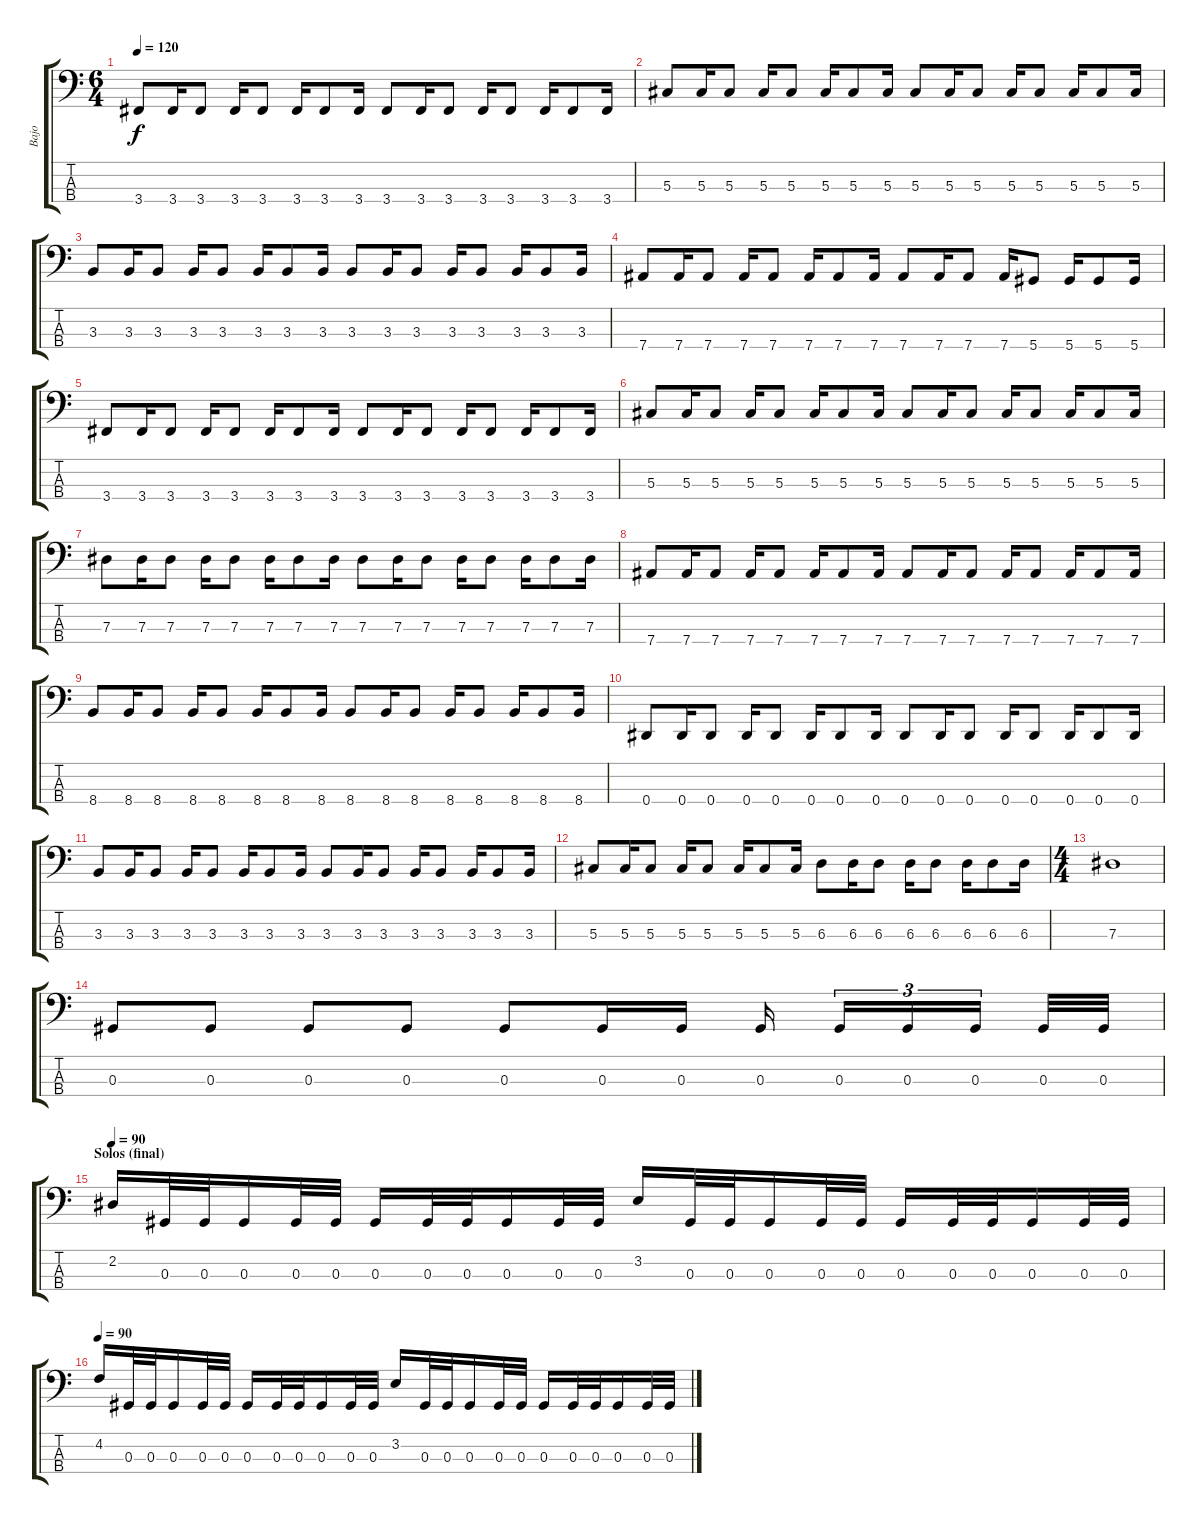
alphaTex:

\track ("Bajo" "Bajo") {instrument electricbassfinger}
\staff {score tabs}
\tuning (Gb2 Db2 Ab1 Eb1) {hide}
\ts (6 4)
\tempo 120
\clef f4
\ks c
3.4.8{dy f} 3.4.16 3.4.8 3.4.16 3.4.8 3.4.16 3.4.8 3.4.16 3.4.8 3.4.16 3.4.8 3.4.16 3.4.8 3.4.16 3.4.8 3.4.16 |
5.3.8 5.3.16 5.3.8 5.3.16 5.3.8 5.3.16 5.3.8 5.3.16 5.3.8 5.3.16 5.3.8 5.3.16 5.3.8 5.3.16 5.3.8 5.3.16 |
3.3.8 3.3.16 3.3.8 3.3.16 3.3.8 3.3.16 3.3.8 3.3.16 3.3.8 3.3.16 3.3.8 3.3.16 3.3.8 3.3.16 3.3.8 3.3.16 |
7.4.8 7.4.16 7.4.8 7.4.16 7.4.8 7.4.16 7.4.8 7.4.16 7.4.8 7.4.16 7.4.8 7.4.16 5.4.8 5.4.16 5.4.8 5.4.16 |
3.4.8 3.4.16 3.4.8 3.4.16 3.4.8 3.4.16 3.4.8 3.4.16 3.4.8 3.4.16 3.4.8 3.4.16 3.4.8 3.4.16 3.4.8 3.4.16 |
5.3.8 5.3.16 5.3.8 5.3.16 5.3.8 5.3.16 5.3.8 5.3.16 5.3.8 5.3.16 5.3.8 5.3.16 5.3.8 5.3.16 5.3.8 5.3.16 |
7.3.8 7.3.16 7.3.8 7.3.16 7.3.8 7.3.16 7.3.8 7.3.16 7.3.8 7.3.16 7.3.8 7.3.16 7.3.8 7.3.16 7.3.8 7.3.16 |
7.4.8 7.4.16 7.4.8 7.4.16 7.4.8 7.4.16 7.4.8 7.4.16 7.4.8 7.4.16 7.4.8 7.4.16 7.4.8 7.4.16 7.4.8 7.4.16 |
8.4.8 8.4.16 8.4.8 8.4.16 8.4.8 8.4.16 8.4.8 8.4.16 8.4.8 8.4.16 8.4.8 8.4.16 8.4.8 8.4.16 8.4.8 8.4.16 |
0.4.8 0.4.16 0.4.8 0.4.16 0.4.8 0.4.16 0.4.8 0.4.16 0.4.8 0.4.16 0.4.8 0.4.16 0.4.8 0.4.16 0.4.8 0.4.16 |
3.3.8 3.3.16 3.3.8 3.3.16 3.3.8 3.3.16 3.3.8 3.3.16 3.3.8 3.3.16 3.3.8 3.3.16 3.3.8 3.3.16 3.3.8 3.3.16 |
5.3.8 5.3.16 5.3.8 5.3.16 5.3.8 5.3.16 5.3.8 5.3.16 6.3.8 6.3.16 6.3.8 6.3.16 6.3.8 6.3.16 6.3.8 6.3.16 |
\ts (4 4)
7.3.1 |
0.3.8 0.3.8 0.3.8 0.3.8 0.3.8 0.3.16 0.3.16 0.3.16 0.3.16{tu (3 2)} 0.3.16{tu (3 2)} 0.3.16{tu (3 2)} 0.3.32 0.3.32 |
\section ("" "Solos (final)")
\tempo 90
2.2.16 0.3.32 0.3.32 0.3.16 0.3.32 0.3.32 0.3.16 0.3.32 0.3.32 0.3.16 0.3.32 0.3.32 3.2.16 0.3.32 0.3.32 0.3.16 0.3.32 0.3.32 0.3.16 0.3.32 0.3.32 0.3.16 0.3.32 0.3.32 |
\tempo 90
4.2.16 0.3.32 0.3.32 0.3.16 0.3.32 0.3.32 0.3.16 0.3.32 0.3.32 0.3.16 0.3.32 0.3.32 3.2.16 0.3.32 0.3.32 0.3.16 0.3.32 0.3.32 0.3.16 0.3.32 0.3.32 0.3.16 0.3.32 0.3.32
